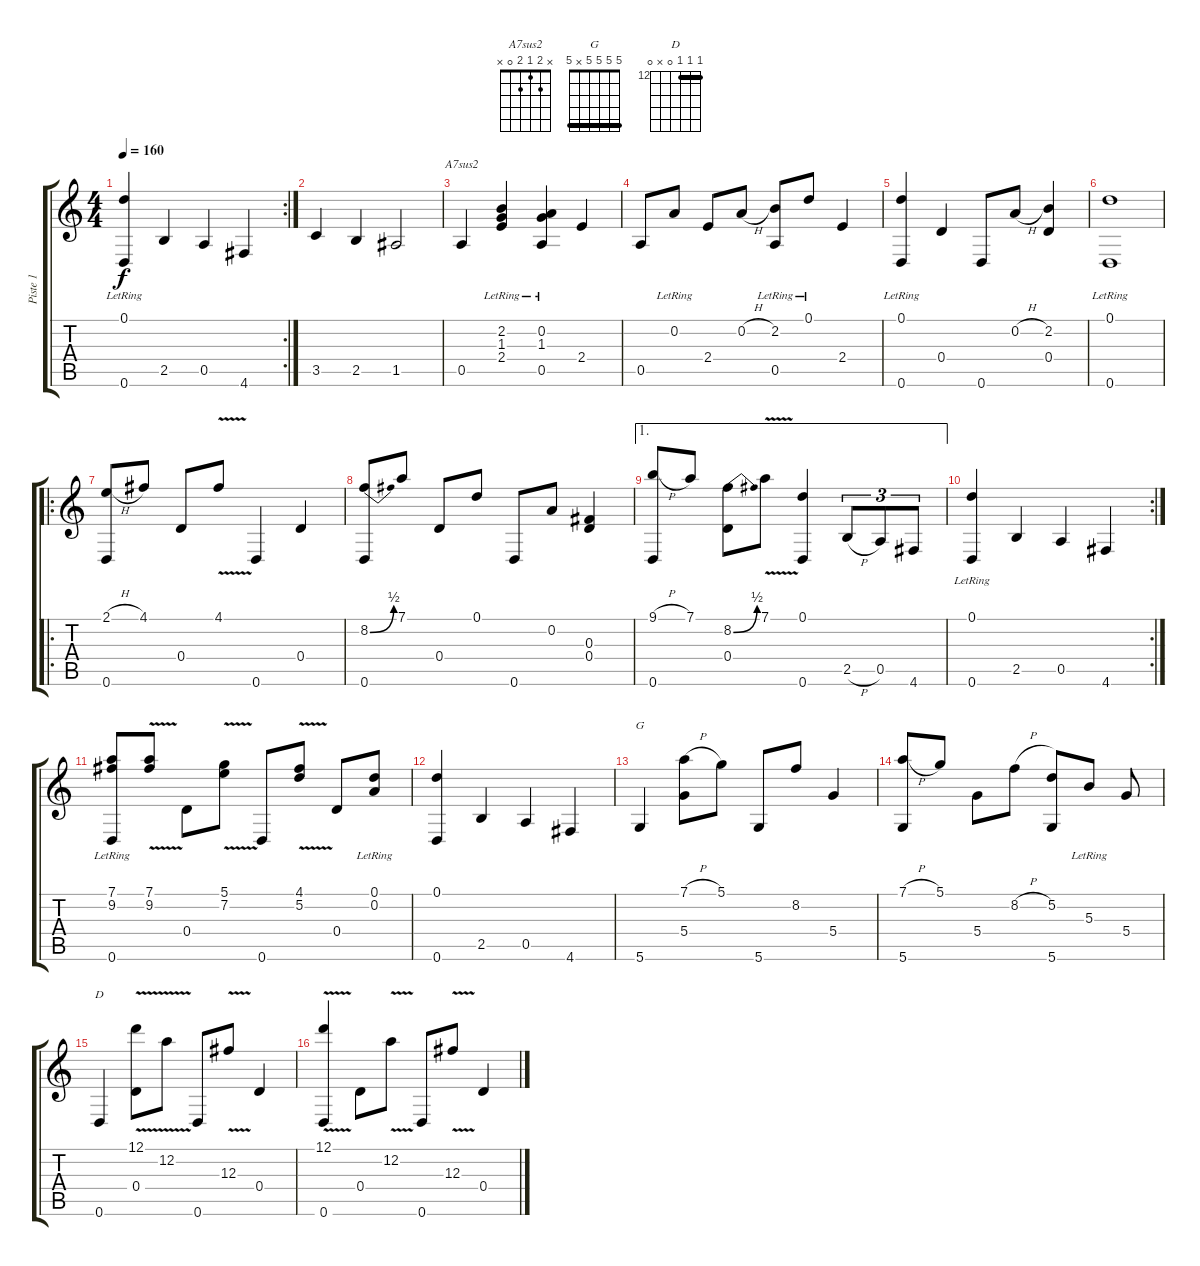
\track ("Piste 1" "Piste 1") {instrument acousticguitarnylon}
\staff {score tabs}
\tuning (D4 A3 Gb3 D3 A2 D2) {hide}
\chord ("A7sus2" x 2 1 2 0 x)
\chord ("G" 5 5 5 5 x 5) {barre 5}
\chord ("D" 12 12 12 0 x 0) {firstfret 12 barre 12}
\rc 2
\ts (4 4)
\tempo 160
\clef g2
\ks c
(0.1{lr} 0.6).4{dy f} 2.5.4 0.5.4 4.6.4 |
3.5.4 2.5.4 1.5.2 |
0.5.4{ch "A7sus2"} (2.2{lr} 1.3{lr} 2.4).4 (0.2{lr} 1.3 0.5).4 2.4.4 |
0.5.8 0.2{lr}.8 2.4.8 0.2{h}.8 (2.2{lr} 0.5).8 0.1{lr}.8 2.4.4 |
(0.1{lr} 0.6).4 0.4.4 0.6.8 0.2{h}.8 (2.2 0.4).4 |
(0.1{lr} 0.6).1 |
\ro
(2.1{h} 0.6).8 4.1.8 0.4.8 4.1{v}.8 0.6.4 0.4.4 |
(8.2{be (bend 0 0 60 2)} 0.6).8 7.1.8 0.4.8 0.1.8 0.6.8 0.2.8 (0.3 0.4).4 |
\ae 1
(9.1{h} 0.6).8 7.1.8 (8.2{be (bend 0 0 60 2)} 0.4).8 7.1{v}.8 (0.1 0.6).4 2.5{h}.8{tu (3 2)} 0.5.8{tu (3 2)} 4.6.8{tu (3 2)} |
\rc 2
(0.1{lr} 0.6).4 2.5.4 0.5.4 4.6.4 |
(7.1{lr} 9.2 0.6).8 (7.1{v} 9.2).8 0.4.8 (5.1{v} 7.2).8 0.6.8 (4.1{v} 5.2).8 0.4.8 (0.1{lr} 0.2).8 |
(0.1 0.6).4 2.5.4 0.5.4 4.6.4 |
5.6.4{ch "G"} (7.1{h} 5.4).8 5.1.8 5.6.8 8.2.8 5.4.4 |
(7.1{h} 5.6).8 5.1.8 5.4.8 8.2{h}.8 (5.2 5.6).8 5.3{lr}.8 5.4.8 |
0.6.4{ch "D"} (12.1{v} 0.4).8 12.2{v}.8 0.6.8 12.3{v}.8 0.4.4 |
(12.1{v} 0.6).4 0.4.8 12.2{v}.8 0.6.8 12.3{v}.8 0.4.4
